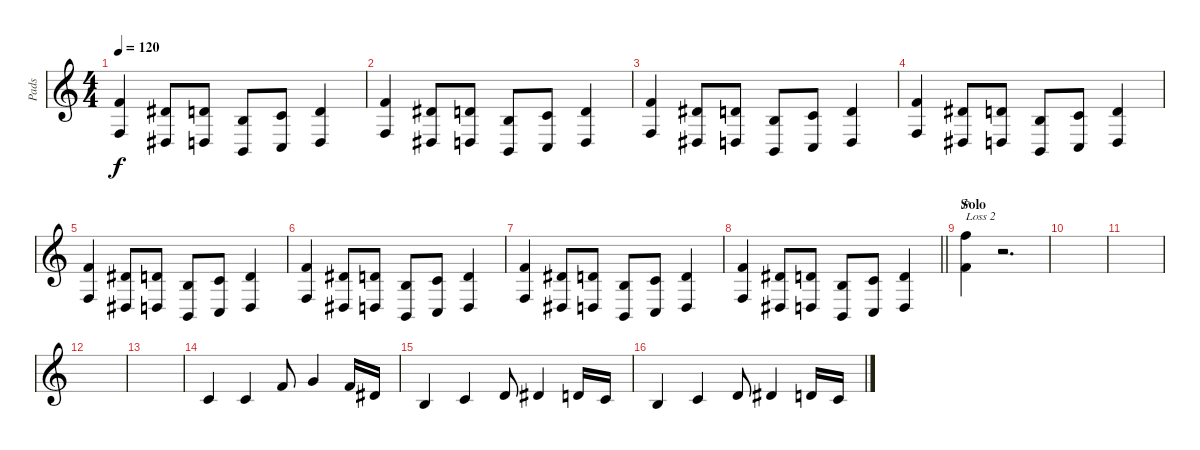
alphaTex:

\track ("Pads" "Pads") {instrument lead2sawtooth}
\staff {score}
\tuning (E4 B3 G3 D3 A2 E2) {hide}
\ts (4 4)
\tempo 120
\clef g2
\ks c
(10.3 8.5).4{dy f} (8.3 6.5).8 (7.3 5.5).8 (4.3 2.5).8 (5.3 3.5).8 (7.3 5.5).4 |
(10.3 8.5).4 (8.3 6.5).8 (7.3 5.5).8 (4.3 2.5).8 (5.3 3.5).8 (7.3 5.5).4 |
(10.3 8.5).4 (8.3 6.5).8 (7.3 5.5).8 (4.3 2.5).8 (5.3 3.5).8 (7.3 5.5).4 |
(10.3 8.5).4 (8.3 6.5).8 (7.3 5.5).8 (4.3 2.5).8 (5.3 3.5).8 (7.3 5.5).4 |
(10.3 8.5).4 (8.3 6.5).8 (7.3 5.5).8 (4.3 2.5).8 (5.3 3.5).8 (7.3 5.5).4 |
(10.3 8.5).4 (8.3 6.5).8 (7.3 5.5).8 (4.3 2.5).8 (5.3 3.5).8 (7.3 5.5).4 |
(10.3 8.5).4 (8.3 6.5).8 (7.3 5.5).8 (4.3 2.5).8 (5.3 3.5).8 (7.3 5.5).4 |
\barLineRight lightlight
(10.3 8.5).4 (8.3 6.5).8 (7.3 5.5).8 (4.3 2.5).8 (5.3 3.5).8 (7.3 5.5).4 |
\section ("" "Solo")
(22.3 20.5).4{p txt "Loss 2" volume 13} r.2{d} |
|
|
|
|
5.3.4 5.3.4 10.3.8 12.3.4 10.3.16 8.3.16 |
4.3.4 5.3.4 7.3.8 8.3.4 7.3.16 5.3.16 |
4.3.4 5.3.4 7.3.8 8.3.4 7.3.16 5.3.16
